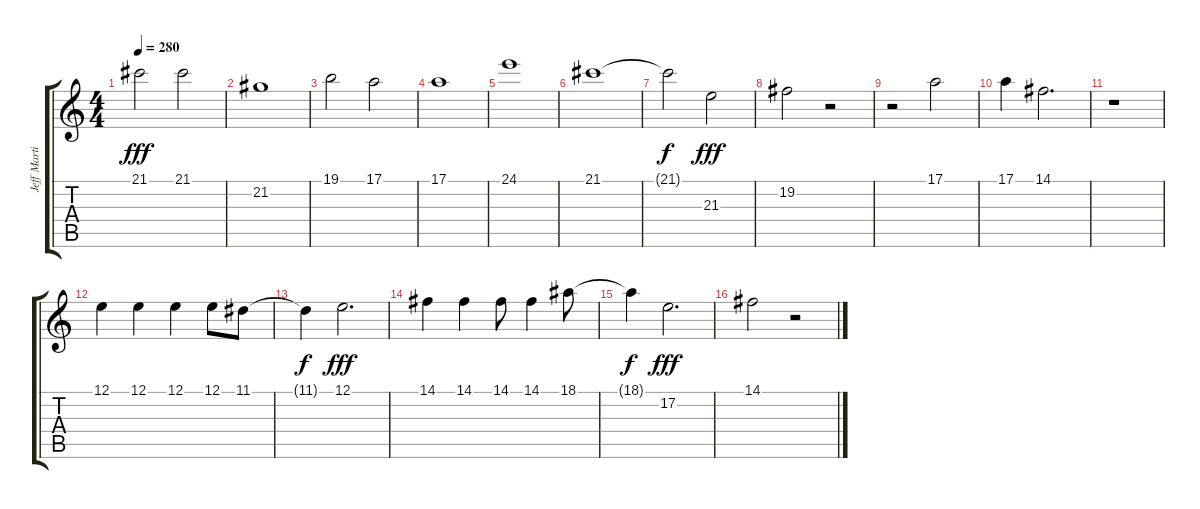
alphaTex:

\track ("Jeff Martin (Vocals)" "Jeff Marti") {instrument synthvoice}
\staff {score tabs}
\tuning (E4 B3 G3 D3 A2 E2) {hide}
\ts (4 4)
\tempo 280
\clef g2
\ks c
21.1.2{dy fff} 21.1.2 |
21.2.1 |
19.1.2 17.1.2 |
17.1.1 |
24.1.1 |
21.1.1 |
21.1{t}.2{dy f} 21.3.2{dy fff} |
19.2.2 r.2 |
r.2 17.1.2 |
17.1.4 14.1.2{d} |
r.1 |
12.1.4 12.1.4 12.1.4 12.1.8 11.1.8 |
11.1{t}.4{dy f} 12.1.2{d dy fff} |
14.1.4 14.1.4 14.1.8 14.1.4 18.1.8 |
18.1{t}.4{dy f} 17.2.2{d dy fff} |
14.1.2 r.2
